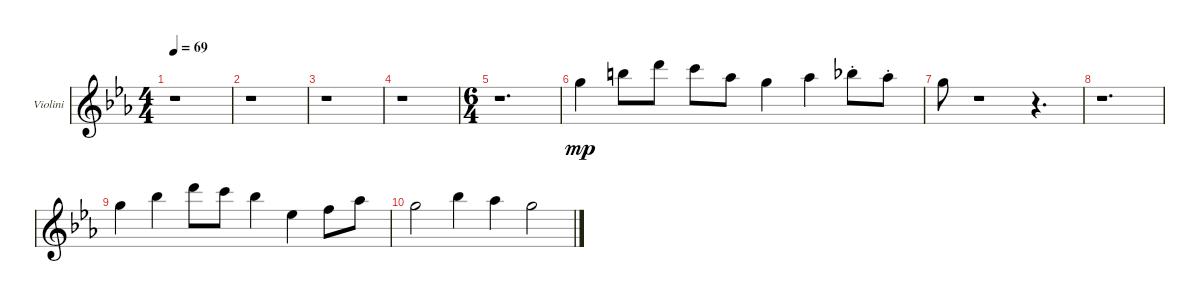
\defaultSystemsLayout 4
\bracketExtendMode groupsimilarinstruments
\firstSystemTrackNameOrientation horizontal
\otherSystemsTrackNameOrientation horizontal
\track ("Violino" "Violini") {instrument violin}
\staff {score}
\tuning (E5 A4 D4 G3)
\ts (4 4)
\tempo 69
\clef g2
\ks cminor
r.1{dy mf} |
r.1 |
r.1 |
r.1 |
\ts (6 4)
r.1{d} |
3.1.4{dy mp} 7.1.8 10.1.8 8.1.8 11.2.8 10.2.4 11.2.4 13.2{st}.8 11.2{st}.8 |
10.2.8 r.1 r.4{d} |
r.1{d} |
10.2.4 6.1.4 10.1.8 8.1.8 6.1.4 6.2.4 8.2.8 11.2.8 |
10.2.2 13.2.4 11.2.4 10.2.2
